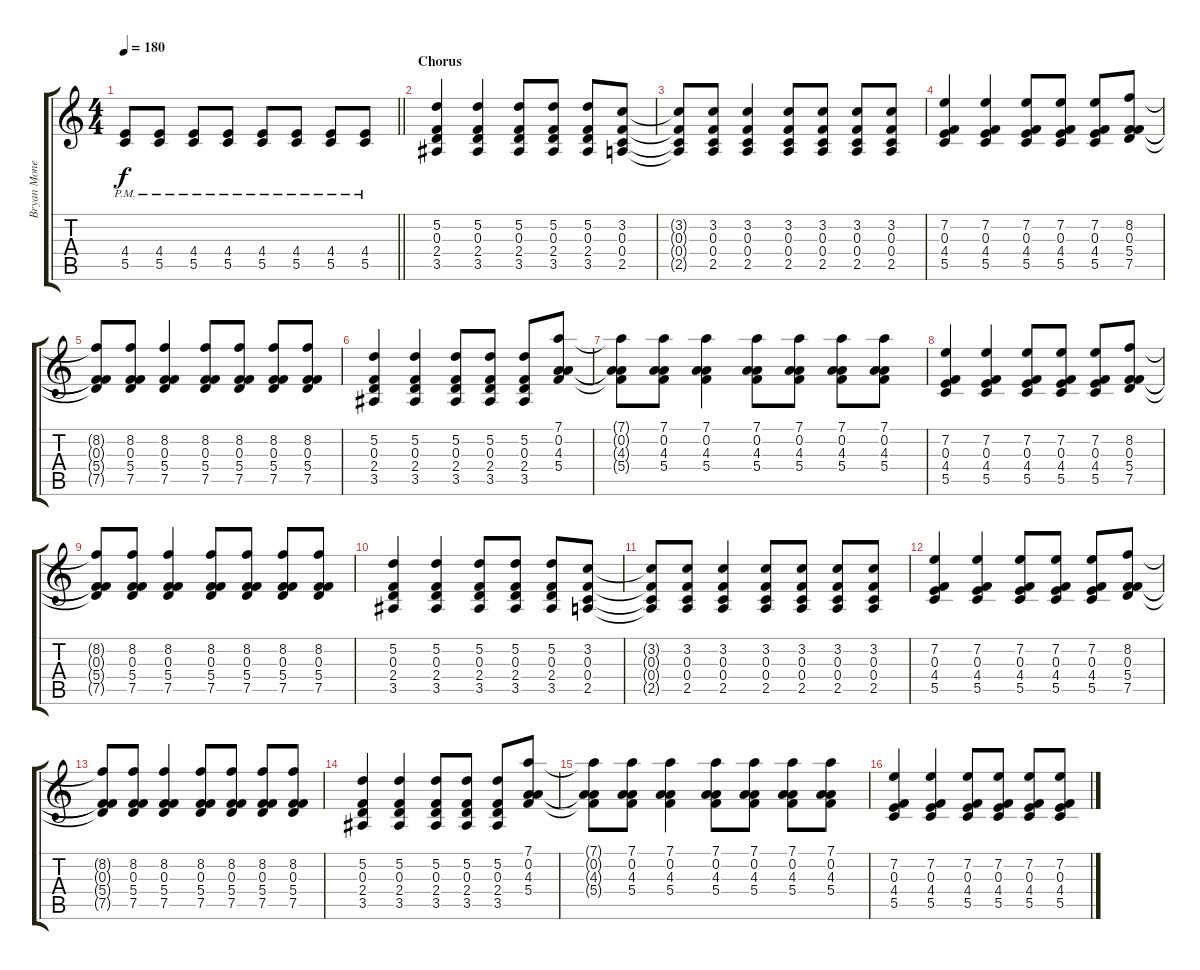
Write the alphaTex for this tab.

\track ("Bryan Money [Gtr.2]" "Bryan Mone") {instrument distortionguitar}
\staff {score tabs}
\tuning (D4 A3 F3 C3 G2 C2) {hide}
\ts (4 4)
\tempo 180
\clef g2
\barLineRight lightlight
\ks c
(4.4{pm} 5.5{pm}).8{dy f} (4.4{pm} 5.5{pm}).8 (4.4{pm} 5.5{pm}).8 (4.4{pm} 5.5{pm}).8 (4.4{pm} 5.5{pm}).8 (4.4{pm} 5.5{pm}).8 (4.4{pm} 5.5{pm}).8 (4.4{pm} 5.5{pm}).8 |
\section ("" "Chorus")
(5.2 0.3 2.4 3.5).4 (5.2 0.3 2.4 3.5).4 (5.2 0.3 2.4 3.5).8 (5.2 0.3 2.4 3.5).8 (5.2 0.3 2.4 3.5).8 (3.2 0.3 0.4 2.5).8 |
(3.2{t} 0.3{t} 0.4{t} 2.5{t}).8 (3.2 0.3 0.4 2.5).8 (3.2 0.3 0.4 2.5).4 (3.2 0.3 0.4 2.5).8 (3.2 0.3 0.4 2.5).8 (3.2 0.3 0.4 2.5).8 (3.2 0.3 0.4 2.5).8 |
(7.2 0.3 4.4 5.5).4 (7.2 0.3 4.4 5.5).4 (7.2 0.3 4.4 5.5).8 (7.2 0.3 4.4 5.5).8 (7.2 0.3 4.4 5.5).8 (8.2 0.3 5.4 7.5).8 |
(8.2{t} 0.3{t} 5.4{t} 7.5{t}).8 (8.2 0.3 5.4 7.5).8 (8.2 0.3 5.4 7.5).4 (8.2 0.3 5.4 7.5).8 (8.2 0.3 5.4 7.5).8 (8.2 0.3 5.4 7.5).8 (8.2 0.3 5.4 7.5).8 |
(5.2 0.3 2.4 3.5).4 (5.2 0.3 2.4 3.5).4 (5.2 0.3 2.4 3.5).8 (5.2 0.3 2.4 3.5).8 (5.2 0.3 2.4 3.5).8 (7.1 0.2 4.3 5.4).8 |
(7.1{t} 0.2{t} 4.3{t} 5.4{t}).8 (7.1 0.2 4.3 5.4).8 (7.1 0.2 4.3 5.4).4 (7.1 0.2 4.3 5.4).8 (7.1 0.2 4.3 5.4).8 (7.1 0.2 4.3 5.4).8 (7.1 0.2 4.3 5.4).8 |
(7.2 0.3 4.4 5.5).4 (7.2 0.3 4.4 5.5).4 (7.2 0.3 4.4 5.5).8 (7.2 0.3 4.4 5.5).8 (7.2 0.3 4.4 5.5).8 (8.2 0.3 5.4 7.5).8 |
(8.2{t} 0.3{t} 5.4{t} 7.5{t}).8 (8.2 0.3 5.4 7.5).8 (8.2 0.3 5.4 7.5).4 (8.2 0.3 5.4 7.5).8 (8.2 0.3 5.4 7.5).8 (8.2 0.3 5.4 7.5).8 (8.2 0.3 5.4 7.5).8 |
(5.2 0.3 2.4 3.5).4 (5.2 0.3 2.4 3.5).4 (5.2 0.3 2.4 3.5).8 (5.2 0.3 2.4 3.5).8 (5.2 0.3 2.4 3.5).8 (3.2 0.3 0.4 2.5).8 |
(3.2{t} 0.3{t} 0.4{t} 2.5{t}).8 (3.2 0.3 0.4 2.5).8 (3.2 0.3 0.4 2.5).4 (3.2 0.3 0.4 2.5).8 (3.2 0.3 0.4 2.5).8 (3.2 0.3 0.4 2.5).8 (3.2 0.3 0.4 2.5).8 |
(7.2 0.3 4.4 5.5).4 (7.2 0.3 4.4 5.5).4 (7.2 0.3 4.4 5.5).8 (7.2 0.3 4.4 5.5).8 (7.2 0.3 4.4 5.5).8 (8.2 0.3 5.4 7.5).8 |
(8.2{t} 0.3{t} 5.4{t} 7.5{t}).8 (8.2 0.3 5.4 7.5).8 (8.2 0.3 5.4 7.5).4 (8.2 0.3 5.4 7.5).8 (8.2 0.3 5.4 7.5).8 (8.2 0.3 5.4 7.5).8 (8.2 0.3 5.4 7.5).8 |
(5.2 0.3 2.4 3.5).4 (5.2 0.3 2.4 3.5).4 (5.2 0.3 2.4 3.5).8 (5.2 0.3 2.4 3.5).8 (5.2 0.3 2.4 3.5).8 (7.1 0.2 4.3 5.4).8 |
(7.1{t} 0.2{t} 4.3{t} 5.4{t}).8 (7.1 0.2 4.3 5.4).8 (7.1 0.2 4.3 5.4).4 (7.1 0.2 4.3 5.4).8 (7.1 0.2 4.3 5.4).8 (7.1 0.2 4.3 5.4).8 (7.1 0.2 4.3 5.4).8 |
(7.2 0.3 4.4 5.5).4 (7.2 0.3 4.4 5.5).4 (7.2 0.3 4.4 5.5).8 (7.2 0.3 4.4 5.5).8 (7.2 0.3 4.4 5.5).8 (7.2 0.3 4.4 5.5).8
